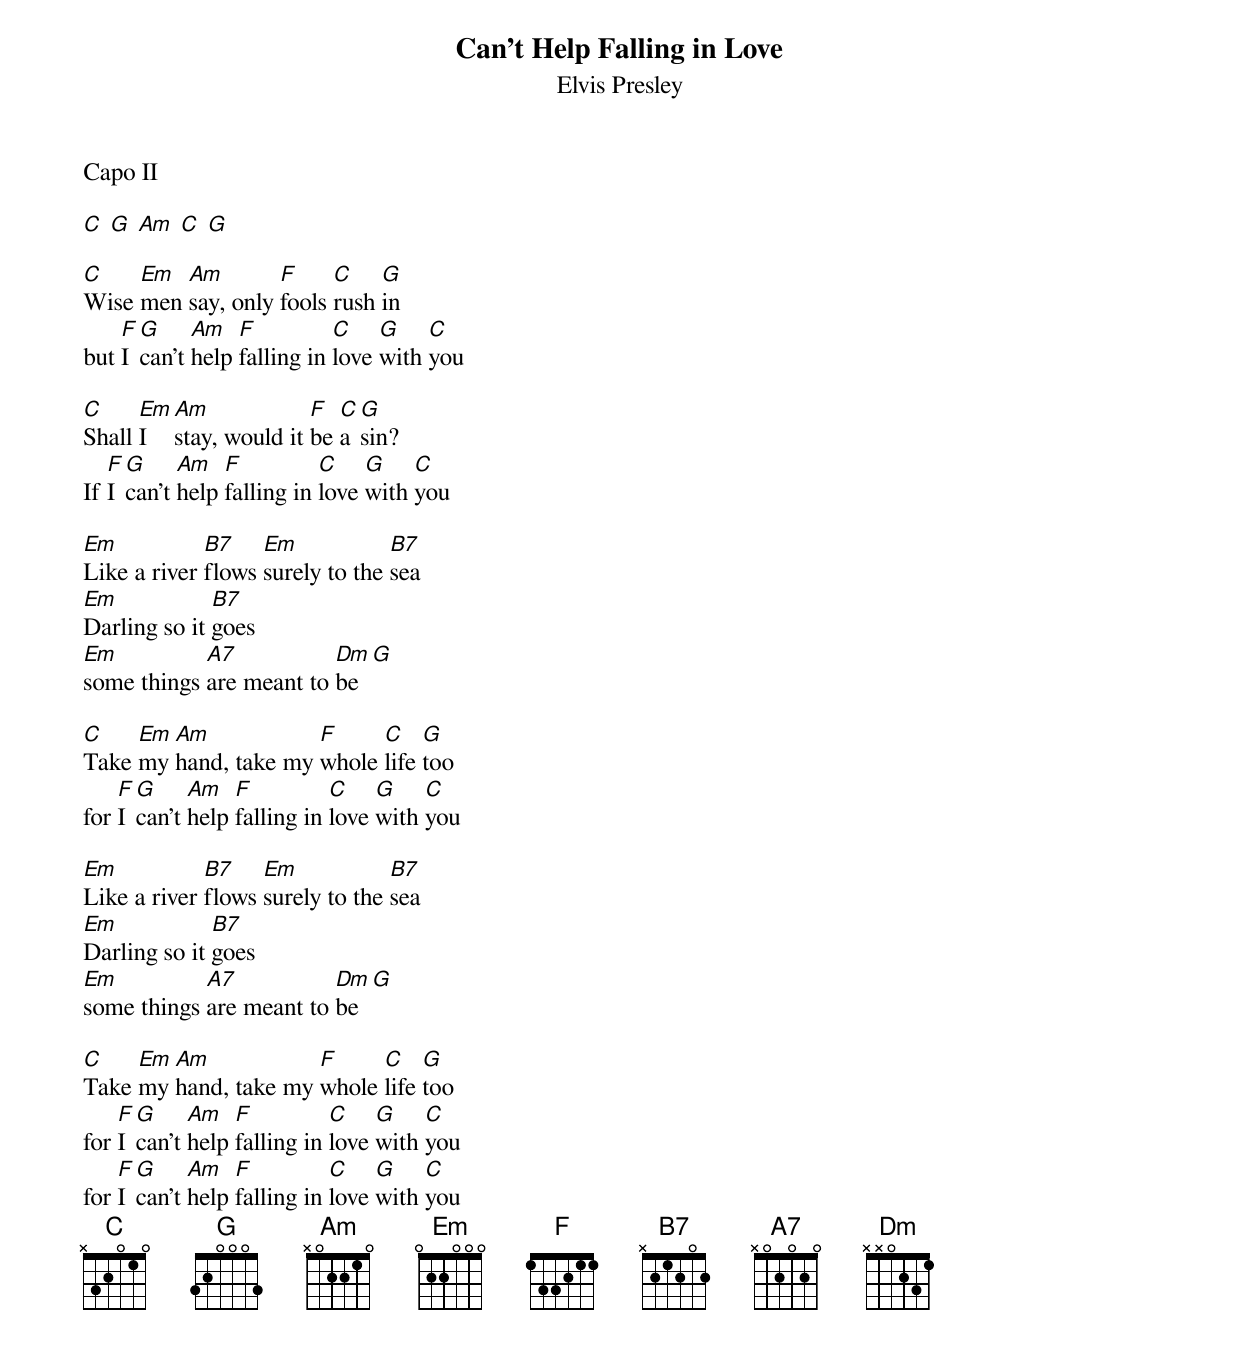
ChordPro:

{title: Can't Help Falling in Love}
{subtitle: Elvis Presley}

Capo II

[C] [G] [Am] [C] [G]

[C]Wise [Em]men [Am]say, only [F]fools [C]rush [G]in
but [F]I [G]can't [Am]help [F]falling in [C]love [G]with [C]you

[C]Shall [Em]I  [Am]stay, would it [F]be [C]a [G]sin?
If [F]I [G]can't [Am]help [F]falling in [C]love [G]with [C]you

[Em]Like a river [B7]flows [Em]surely to the [B7]sea
[Em]Darling so it [B7]goes
[Em]some things [A7]are meant to [Dm]be [G]

[C]Take [Em]my [Am]hand, take my [F]whole [C]life [G]too
for [F]I [G]can't [Am]help [F]falling in [C]love [G]with [C]you

[Em]Like a river [B7]flows [Em]surely to the [B7]sea
[Em]Darling so it [B7]goes
[Em]some things [A7]are meant to [Dm]be [G]

[C]Take [Em]my [Am]hand, take my [F]whole [C]life [G]too
for [F]I [G]can't [Am]help [F]falling in [C]love [G]with [C]you
for [F]I [G]can't [Am]help [F]falling in [C]love [G]with [C]you
